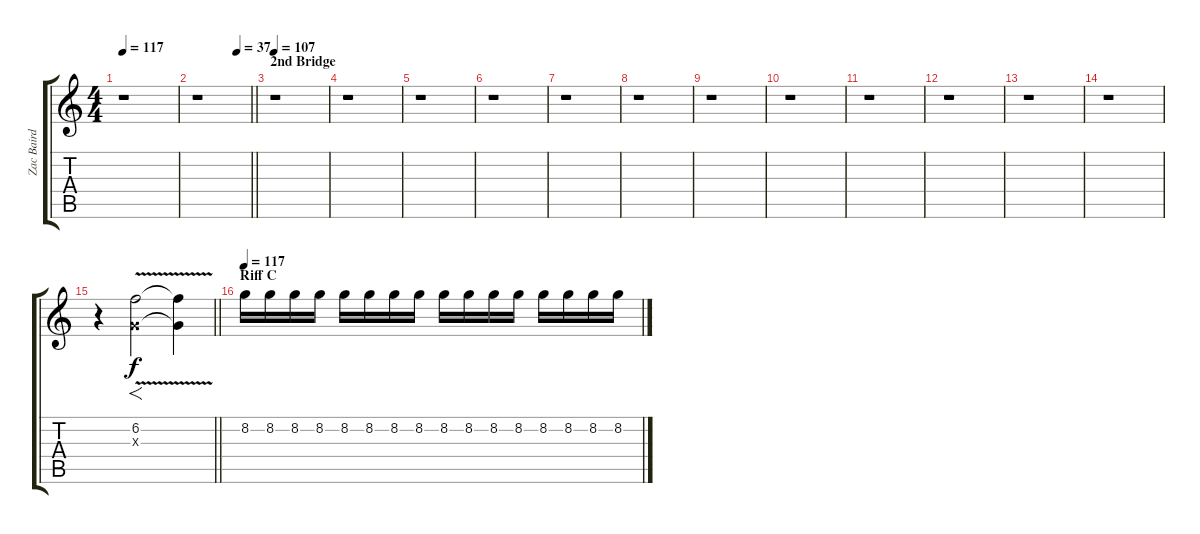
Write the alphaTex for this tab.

\track ("Zac Baird" "Zac Baird") {instrument overdrivenguitar}
\staff {score tabs}
\tuning (E4 B3 G3 D3 A2 E2) {hide}
\ts (4 4)
\tempo 117
\clef g2
\ks c
r.1{dy f} |
\tempo (37 0.75)
\barLineRight lightlight
r.1 |
\section ("" "2nd Bridge")
\tempo 107
r.1 |
r.1 |
r.1 |
r.1 |
r.1 |
r.1 |
r.1 |
r.1 |
r.1 |
r.1 |
r.1 |
r.1 |
\barLineRight lightlight
r.4 (6.2{v} 0.3{x}).2{f} (6.2{t} 0.3{t}).4 |
\section ("" "Riff C")
\tempo 117
8.2.16{volume 7 instrument overdrivenguitar} 8.2.16 8.2.16 8.2.16 8.2.16 8.2.16 8.2.16 8.2.16 8.2.16 8.2.16 8.2.16 8.2.16 8.2.16 8.2.16 8.2.16 8.2.16
